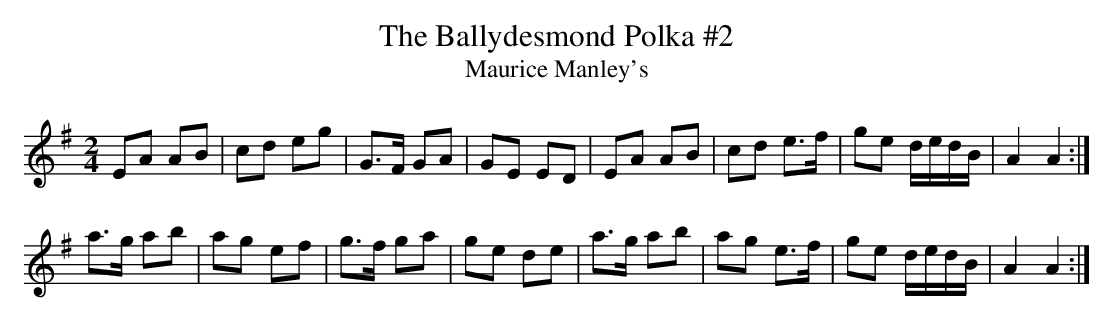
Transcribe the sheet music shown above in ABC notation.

X:1
T:Ballydesmond Polka \#2, The
T:Maurice Manley's
M:2/4
E:8
K:G
E2A2 A2B2|c2d2 e2g2|G3F G2A2|G2E2 E2D2|E2A2 A2B2|c2d2 e3f|g2e2 dedB|A4 A4:|*
a3g a2b2|a2g2 e2f2|g3f g2a2|g2e2 d2e2|a3g a2b2|a2g2 e3f|g2e2 dedB| A4 A4:|**
